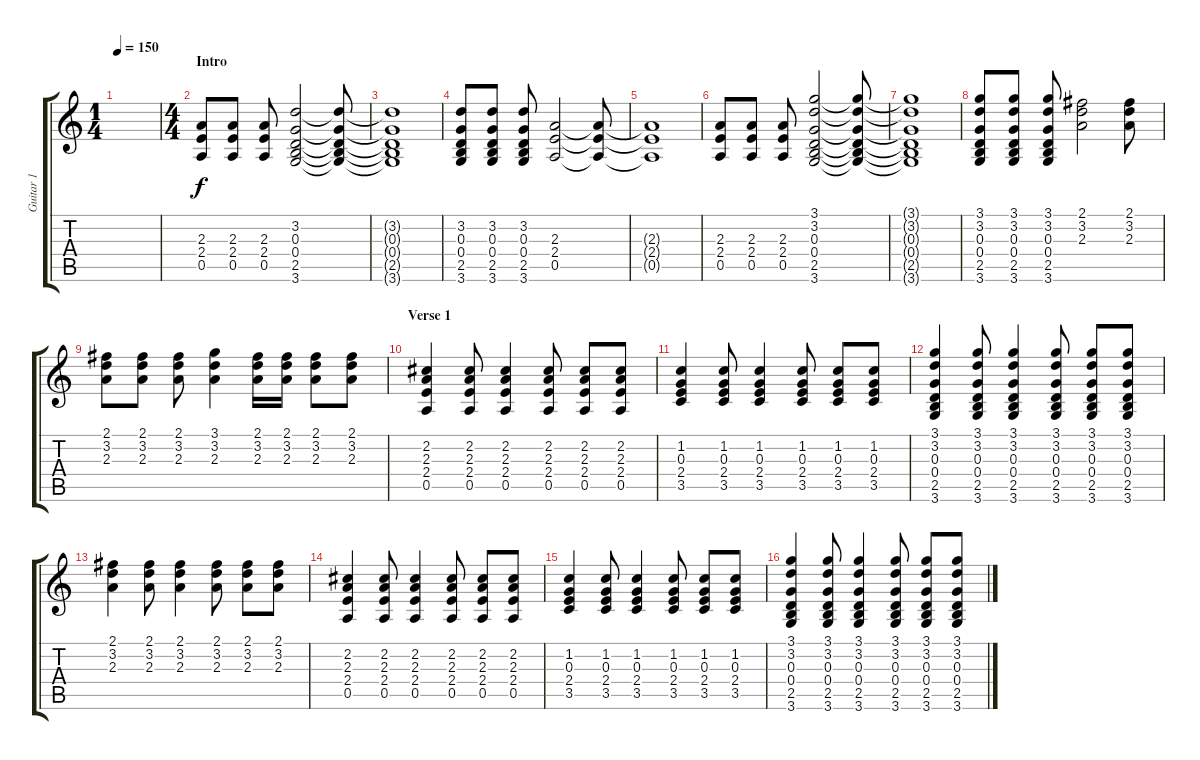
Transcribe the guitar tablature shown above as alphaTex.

\track ("Guitar 1" "Guitar 1") {instrument acousticguitarnylon}
\staff {score tabs}
\tuning (E4 B3 G3 D3 A2 E2) {hide}
\ts (1 4)
\tempo 150
\clef g2
\ks c
|
\ts (4 4)
\section ("" "Intro")
(2.3 2.4 0.5).8 (2.3 2.4 0.5).8 (2.3 2.4 0.5).8 (3.2 0.3 0.4 2.5 3.6).2 (3.2{t} 0.3{t} 0.4{t} 2.5{t} 3.6{t}).8 |
(3.2{t} 0.3{t} 0.4{t} 2.5{t} 3.6{t}).1 |
(3.2 0.3 0.4 2.5 3.6).8 (3.2 0.3 0.4 2.5 3.6).8 (3.2 0.3 0.4 2.5 3.6).8 (2.3 2.4 0.5).2 (2.3{t} 2.4{t} 0.5{t}).8 |
(2.3{t} 2.4{t} 0.5{t}).1 |
(2.3 2.4 0.5).8 (2.3 2.4 0.5).8 (2.3 2.4 0.5).8 (3.1 3.2 0.3 0.4 2.5 3.6).2 (3.1{t} 3.2{t} 0.3{t} 0.4{t} 2.5{t} 3.6{t}).8 |
(3.1{t} 3.2{t} 0.3{t} 0.4{t} 2.5{t} 3.6{t}).1 |
(3.1 3.2 0.3 0.4 2.5 3.6).8 (3.1 3.2 0.3 0.4 2.5 3.6).8 (3.1 3.2 0.3 0.4 2.5 3.6).8 (2.1 3.2 2.3).2 (2.1 3.2 2.3).8 |
(2.1 3.2 2.3).8 (2.1 3.2 2.3).8 (2.1 3.2 2.3).8 (3.1 3.2 2.3).4 (2.1 3.2 2.3).16 (2.1 3.2 2.3).16 (2.1 3.2 2.3).8 (2.1 3.2 2.3).8 |
\section ("" "Verse 1")
(2.2 2.3 2.4 0.5).4 (2.2 2.3 2.4 0.5).8 (2.2 2.3 2.4 0.5).4 (2.2 2.3 2.4 0.5).8 (2.2 2.3 2.4 0.5).8 (2.2 2.3 2.4 0.5).8 |
(1.2 0.3 2.4 3.5).4 (1.2 0.3 2.4 3.5).8 (1.2 0.3 2.4 3.5).4 (1.2 0.3 2.4 3.5).8 (1.2 0.3 2.4 3.5).8 (1.2 0.3 2.4 3.5).8 |
(3.1 3.2 0.3 0.4 2.5 3.6).4 (3.1 3.2 0.3 0.4 2.5 3.6).8 (3.1 3.2 0.3 0.4 2.5 3.6).4 (3.1 3.2 0.3 0.4 2.5 3.6).8 (3.1 3.2 0.3 0.4 2.5 3.6).8 (3.1 3.2 0.3 0.4 2.5 3.6).8 |
(2.1 3.2 2.3).4 (2.1 3.2 2.3).8 (2.1 3.2 2.3).4 (2.1 3.2 2.3).8 (2.1 3.2 2.3).8 (2.1 3.2 2.3).8 |
(2.2 2.3 2.4 0.5).4 (2.2 2.3 2.4 0.5).8 (2.2 2.3 2.4 0.5).4 (2.2 2.3 2.4 0.5).8 (2.2 2.3 2.4 0.5).8 (2.2 2.3 2.4 0.5).8 |
(1.2 0.3 2.4 3.5).4 (1.2 0.3 2.4 3.5).8 (1.2 0.3 2.4 3.5).4 (1.2 0.3 2.4 3.5).8 (1.2 0.3 2.4 3.5).8 (1.2 0.3 2.4 3.5).8 |
(3.1 3.2 0.3 0.4 2.5 3.6).4 (3.1 3.2 0.3 0.4 2.5 3.6).8 (3.1 3.2 0.3 0.4 2.5 3.6).4 (3.1 3.2 0.3 0.4 2.5 3.6).8 (3.1 3.2 0.3 0.4 2.5 3.6).8 (3.1 3.2 0.3 0.4 2.5 3.6).8
